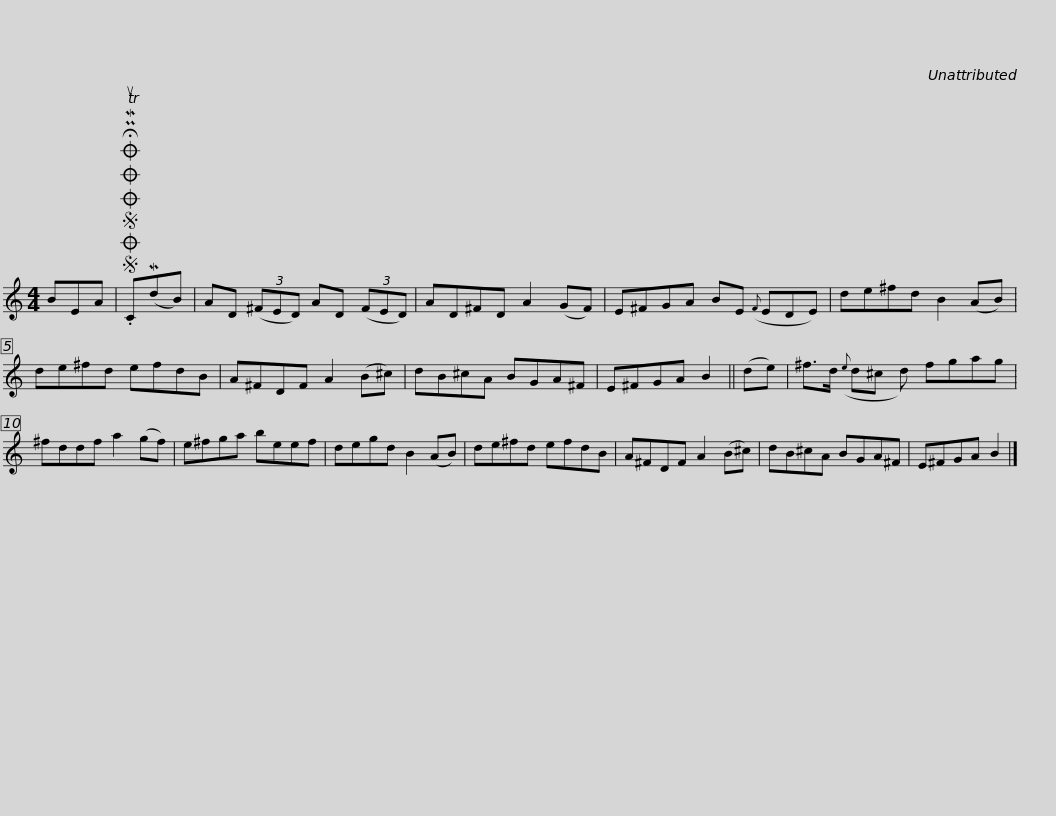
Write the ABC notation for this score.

X:1
L:1/8
M:4/4
I:linebreak $
K:C
V:1 treble
V:1
 BEA |SOSOOO .!fermata!PMTuC(MdB) | AD (3(^FED) AD (3(FED) | AD^FD A2 (GF) | E^FGA BE({F} EDE) | %5
 de^fd B2 (AB) |$ de^fd efdB | A^FDF A2 (B^c) | dB^cA BGA^F | E^FGA B2 || %10
 (de) | ^f>d({e} d^c d) fgag |$ ^fddf a2 (gf) | e^fga beef | degd B2 (AB) | %15
 de^fd efdB | A^FDF A2 (B^c) | dB^cA BGA^F |$ E^FGA B2 |] %19
